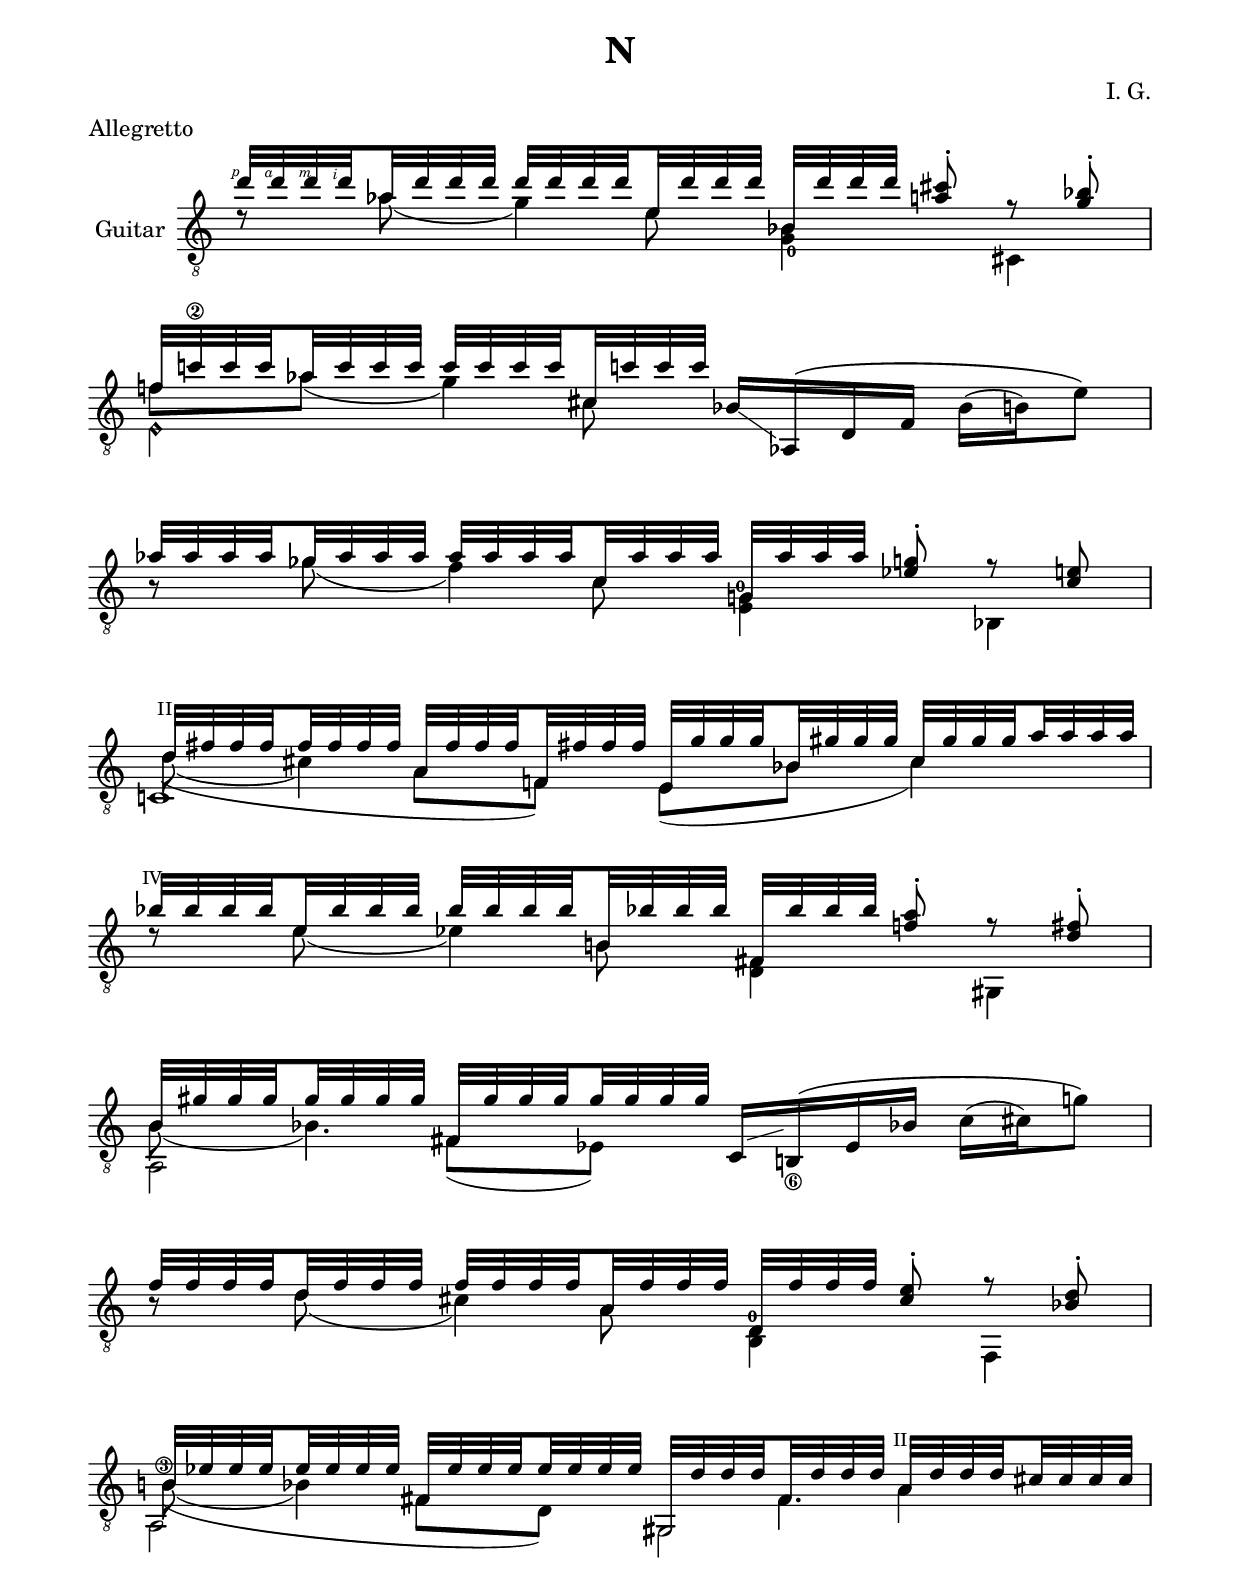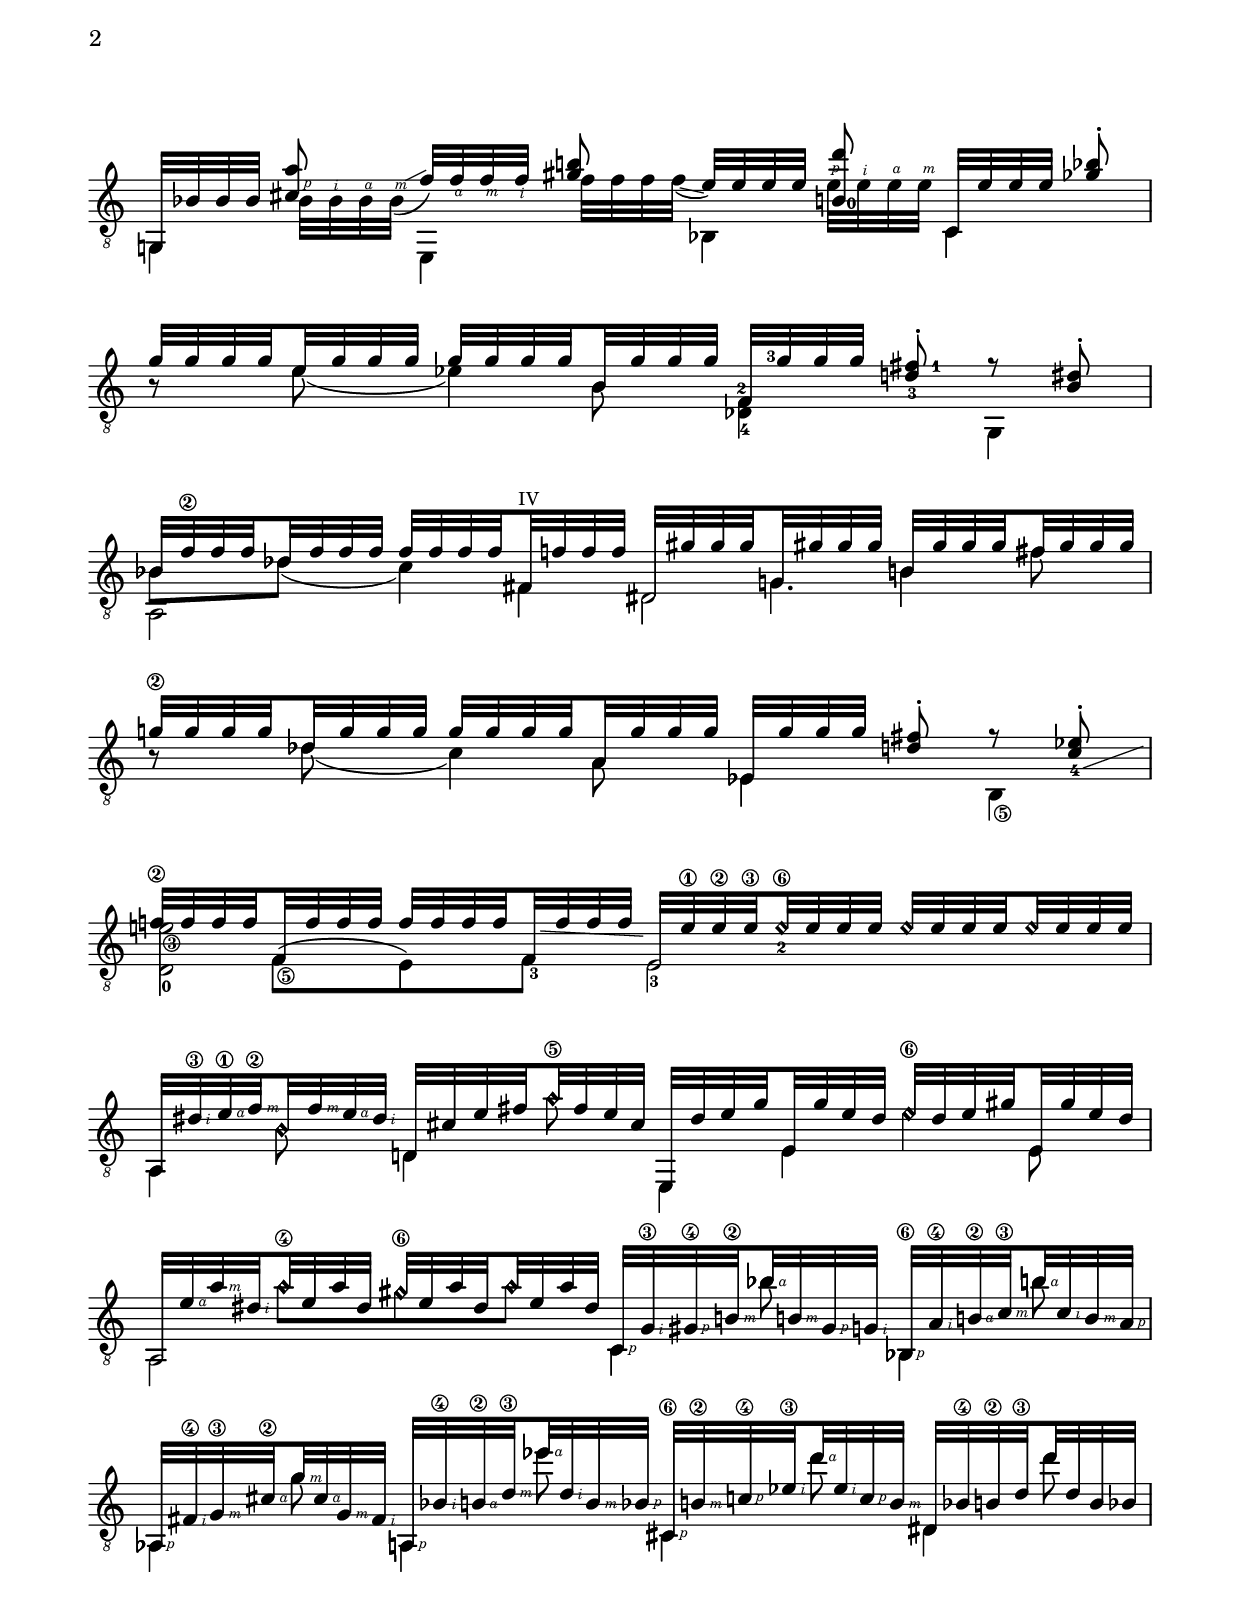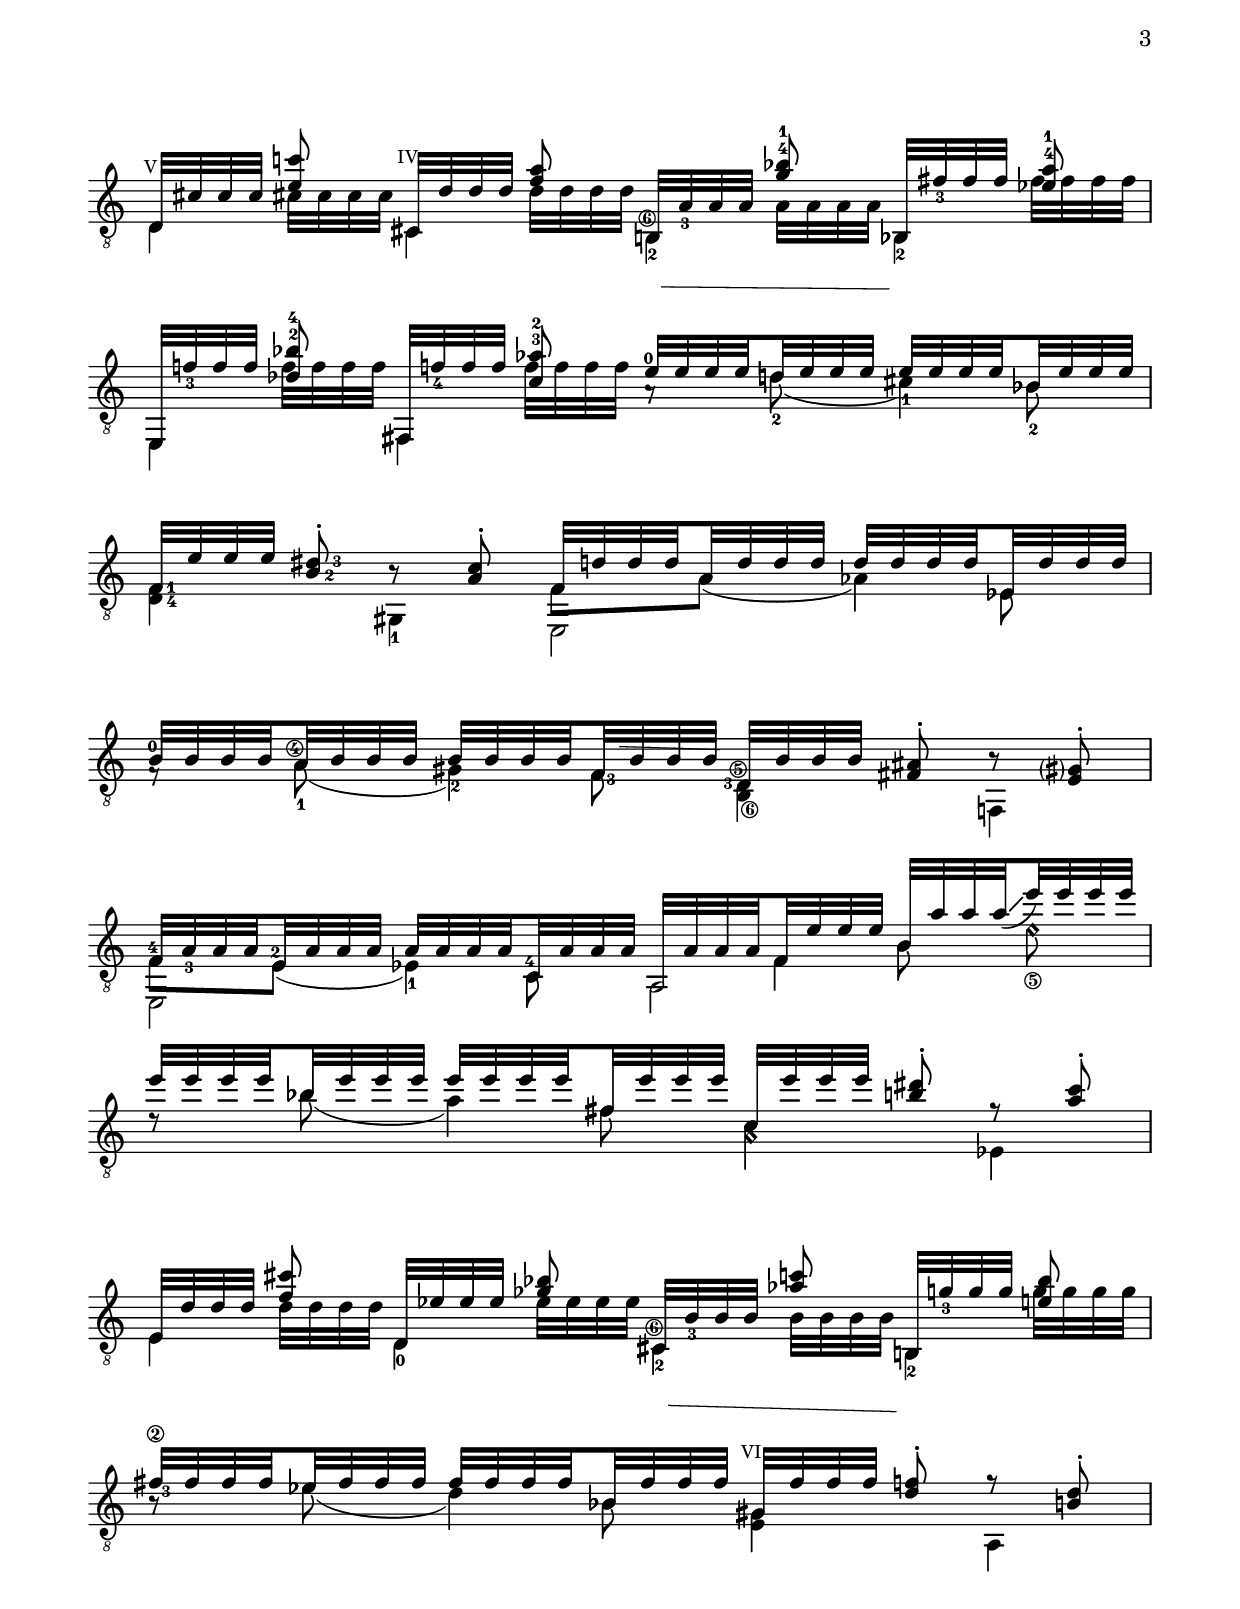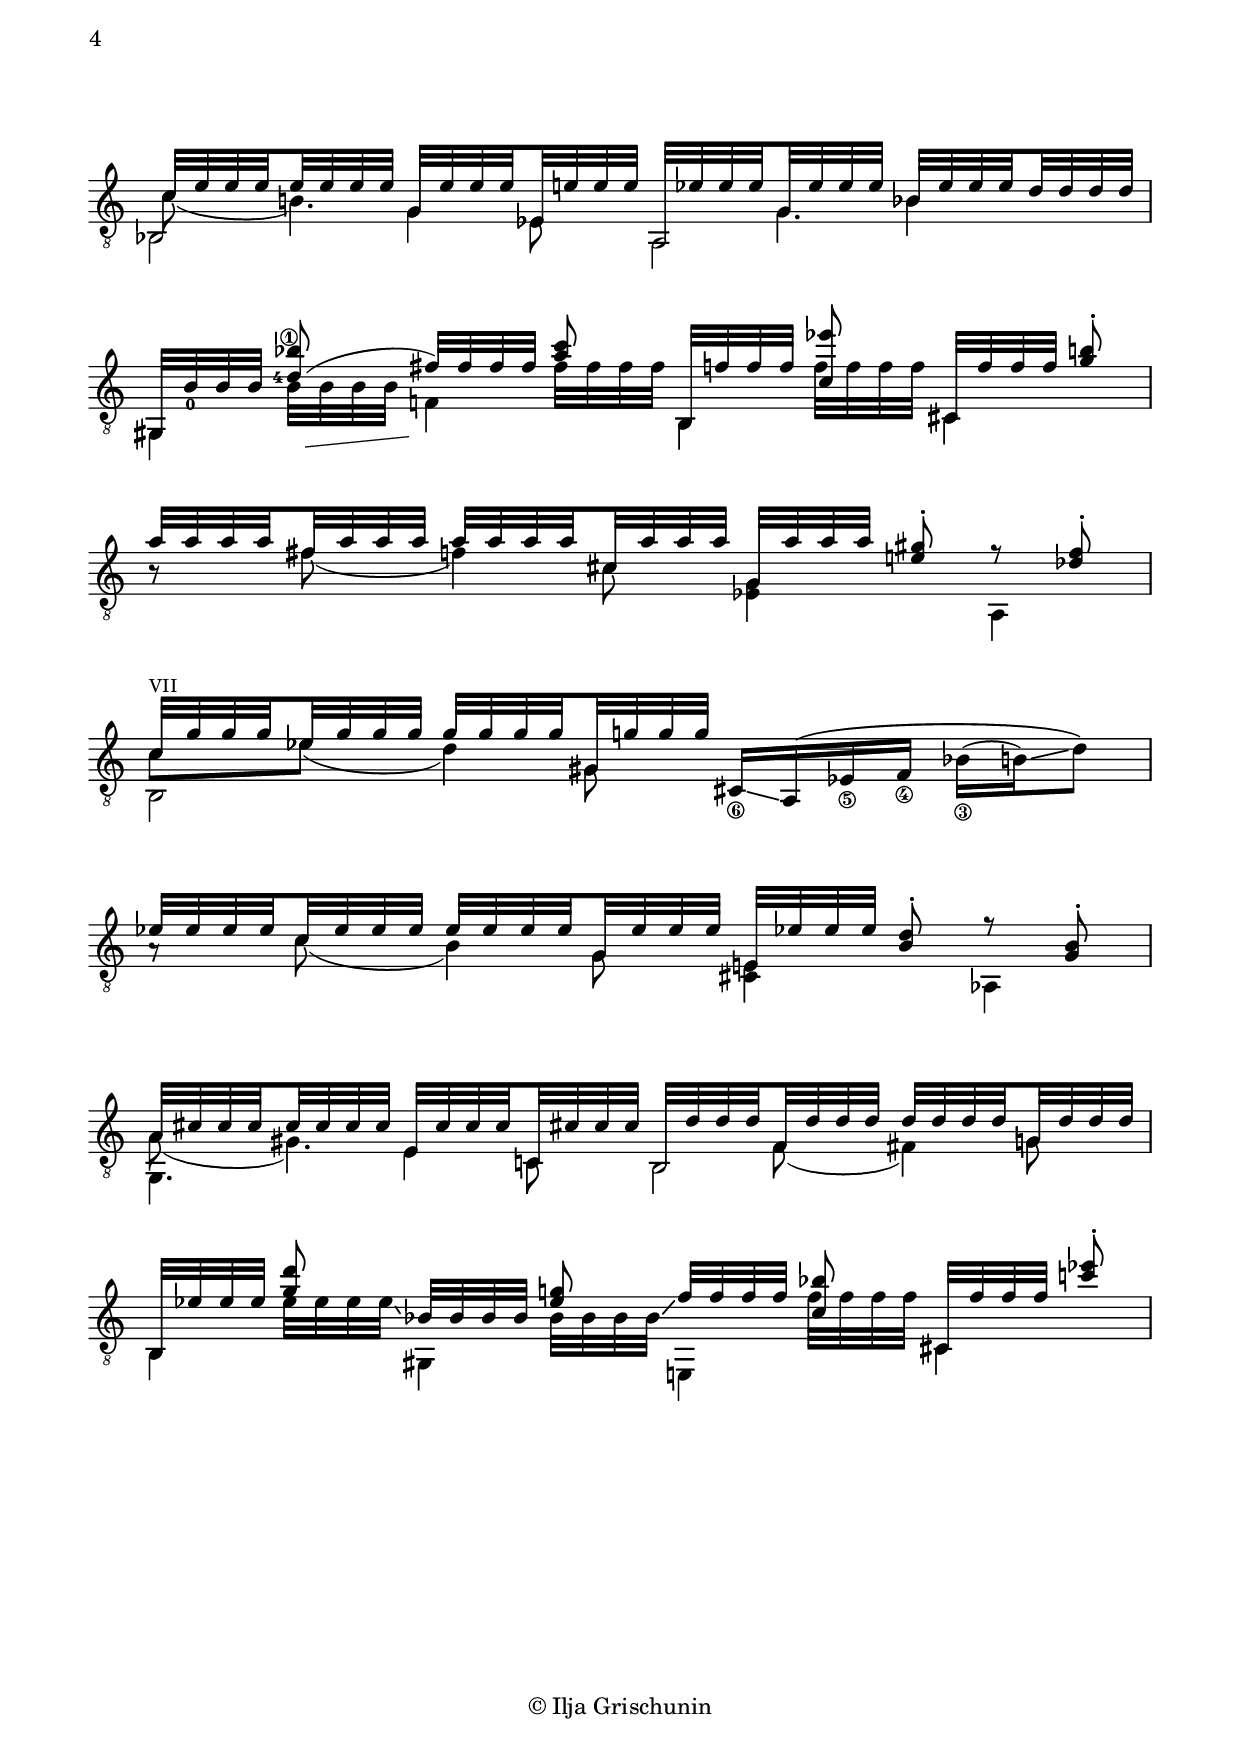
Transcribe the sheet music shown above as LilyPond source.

\version "2.19.15"

\language "deutsch"

\header {
  title = "N"
  meter = "Allegretto"
  composer = "I. G."
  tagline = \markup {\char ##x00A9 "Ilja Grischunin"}
}

\paper {
  #(set-paper-size "a4")
  top-markup-spacing.basic-distance = 5
  markup-system-spacing.basic-distance = 15
  top-system-spacing.basic-distance = 20
  system-system-spacing.basic-distance = 20
  score-system-spacing.basic-distance = 20
  last-bottom-spacing.basic-distance = 25

  %two-sided = ##t
  %inner-margin = 25
  %outer-margin = 15
  left-margin = 15
  right-margin = 15
}

\layout {
  \context {
    \Voice
    \override Glissando.thickness = #1.5
    \override Glissando.gap = #0.1
  }
  \context {
    \Score
    \remove "Bar_number_engraver"
  }
}
%%%%%%%%%%%%%%%%%%%%%%%%%%%%%%%%%%%%%%
#(define RH rightHandFinger)

xLV = #(define-music-function (parser location further) (number?) #{
  \once \override LaissezVibrerTie.X-extent = #'(0 . 0)
  \once \override LaissezVibrerTie.details.note-head-gap = #(/
                                                             further -2)
  \once \override LaissezVibrerTie.extra-offset = #(cons (/
                                                          further 2) 0)
         #})

stringNumberSpanner =
#(define-music-function (parser location StringNumber) (string?)
   #{
     \override TextSpanner.font-size = #-5
     \override TextSpanner.dash-fraction = #0.3
     \override TextSpanner.dash-period = #1.5
     \override TextSpanner.bound-details.right.arrow = ##t
     \override TextSpanner.arrow-width = #0.2
     \override TextSpanner.arrow-length = #0.7
     \override TextSpanner.bound-details.left.stencil-align-dir-y = #CENTER
     \override TextSpanner.bound-details.left.text = \markup { \circle \number #StringNumber }
   #})

stringNumSpan =
#(define-music-function (parser location StringNumber) (string?)
   #{
     \override TextSpanner.font-size = #-5
     \override TextSpanner.dash-fraction = #0.3
     \override TextSpanner.dash-period = #1.5
     %\override TextSpanner.bound-details.right.arrow = ##t
     %\override TextSpanner.arrow-width = #0.2
     %\override TextSpanner.arrow-length = #0.7
     \override TextSpanner.bound-details.left.stencil-align-dir-y = #CENTER
     \override TextSpanner.bound-details.left.text = \markup { \circle \number #StringNumber }
   #})

%%%%%%%%%%%%%%%%%%%%%%%%%%%%%%%%%%%%%%

global = {
  %\key d \major
  \time 4/4
  \override Staff.TimeSignature.stencil = ##f
}

ossia = \relative {
  \set Staff.fontSize = #-3
  \override Staff.StaffSymbol.staff-space = #(magstep -3)
  \override Staff.StaffSymbol.thickness = #(magstep -3)
  \global
  d''2~ d8 cis-. r b-. c!2 r
  \break
  as~ as8 g-. r e fis2 r
  \break
  b~ b8 a-. r fis-. as2 r
  \break
  f~ f8 e-. r d es2 d'4.( cis8)
  \break
  b4 f' e4. b'8 g2~ g8 fis-. r es-. f!2 as
  g2~ g8 fis-. r es-. f2 e R1 r2 b4 h g es' d2
  cis4 d a fis' f2 e~ e8 dis-. r c-. d2 h~ h8 b-. r g-. a2 r
  e'~ e8 dis-. r c-. d4 es h g' fis2~ fis8 f-. r d-.
  e2 es4.( d8) h4 fis' f4. h8 a2~ a8 gis-. r f-. g2 r
  es2~ es8 d-. r h-. cis2 r es4 b f'4. es'8
}

classicalGuitar = \relative {
  \global
  <<
    {
      \set subdivideBeams = ##t
      \set baseMoment = #(ly:make-moment 1/8)
      \set beatStructure = #'(2 2 2 2)
      \override StrokeFinger.extra-offset = #'(-2.3 . 0.8)
      d''32\RH #1 d\RH #4 d\RH #3 d\RH #2 as d d d d d d d e, d' d d
      b, d' d d <a cis>8-.\noBeam r <g b>-.
    }
    \\
    {
      d8\rest as'( g4)
      \once\override Fingering.extra-offset = #'(0.3 . 1)
      <g,_0 b>4 cis,
    }
    \\
    {
      \voiceTwo
      s4. e'8 s2
    }
  >>
  <<
    {
      f!32 c'!\2 c c as c c c c c c c cis, c'! c c
    }
    \\
    {
      f,8 as( g4)
    }
    \\
    {
      \voiceTwo
      s4. cis,8
    }
    \\
    {
      \voiceTwo
      e,4\harmonic s
    }
  >>
  b'16-\markup {
    \postscript #"1.2 2.2 moveto 3.6 -2.5 rlineto stroke"
  } as,\( d f b( h) e8\)
  <<
    {
      \set subdivideBeams = ##t
      \set baseMoment = #(ly:make-moment 1/8)
      \set beatStructure = #'(2 2 2 2)
      as32 as as as ges as as as as as as as c, as' as as
      g, as' as as <es g>8-.\noBeam r <c e>
    }
    \\
    {
      h8\rest ges'( f4)
      \once\override Fingering.extra-offset = #'(-0.5 . -3)
      <e, g!-0>4 b
    }
    \\
    {
      \voiceTwo
      s4. c'8 s2
    }
  >>
  <<
    {
      \override TextScript.font-size = -2
      \once\override TextScript.extra-offset = #'(-0.5 . -1.5)
      d32^"II" fis fis fis fis fis fis fis
      a, fis' fis fis f,! fis'! fis fis
      e, g' g g b, gis' gis gis cis, gis' gis gis a a a a
    }
    \\
    {
      d,8( cis4) s8
    }
    \\
    {
      \voiceTwo
      \hideNotes
      \shape #'((0.8 . 0.3) (0 . 0) (0 . 0) (0 . 0)) Slur
      d4(\unHideNotes a8 f) e( b' cis4)
    }
    \\
    {
      \voiceTwo
      c,!1
    }
  >>
  <<
    {
      \once\override TextScript.extra-offset = #'(-0.7 . -1.5)
      b''32^"IV" b b b e, b' b b b b b b h,! b'! b b
      fis, b' b b <f! a>8-.\noBeam r <d fis>-.
    }
    \\
    {
      d8\rest e( es4) <d, fis> gis,
    }
    \\
    {
      \voiceTwo
      s4. h'8 s2
    }
  >>
  <<
    {
      h32 gis' gis gis gis gis gis gis fis, gis' gis gis gis gis gis gis
    }
    \\
    {
      h,8( b4.)
    }
    \\
    {
      \voiceTwo
      s4 fis8( es)
    }
    \\
    {
      \voiceTwo
      a,2
    }
  >>
  c16-\markup {
    \postscript #"1.7 1.2 moveto 3.5 1 rlineto stroke"
  } h!_\6\( es b'! c( cis) g'8\)
  \break
  <<
    {
      \set subdivideBeams = ##t
      \set baseMoment = #(ly:make-moment 1/8)
      \set beatStructure = #'(2 2 2 2)
      f32 f f f d f f f f f f f a, f' f f
      d, f' f f <cis e>8-.\noBeam r <b d>-.
    }
    \\
    {
      h8\rest d( cis4)
      \once\override Fingering.extra-offset = #'(-0.3 . -4.2)
      <h, d-0> f
    }
    \\
    {
      \voiceTwo
      s4. a'8 s2
    }
  >>
  \mergeDifferentlyHeadedOn
  \mergeDifferentlyDottedOn
  <<
    {
      \override TextScript.font-size = -2
      h32 es es es es es es es fis, es' es es es es es es
      gis,, d'' d d fis, d' d d
      \once\override TextScript.extra-offset = #'(-0.5 . -1.5)
      a^"II" d d d cis cis cis cis
    }
    \\
    {
      \once\override StringNumber.extra-offset = #'(-0.5 . -1.5)
      h!8\3( b4) s8 s4 a
    }
    \\
    {
      \voiceTwo
      \hideNotes
      \shape #'((1 . 0.8) (0 . 0) (0 . 0) (0 . 0)) Slur
      h4(\unHideNotes fis8 d) s8 fis4.
    }
    \\
    {
      \voiceTwo
      a,2 gis
    }
  >>
  <<
    {
      s8 <cis' a'> s <gis' h!> s
      \once\override Fingering.extra-offset = #'(1.2 . 2.9)
      <h,!_0 d'>
    }
    \\
    {
      \voiceOne
      g,32[ b' b b]
      \voiceTwo
      \override StrokeFinger.extra-offset = #'(-1.3 . 1.5)
      b\RH #1 b\RH #2 b\RH #4
      \once\override Slur.positions = #'(0 . 1)
      b\RH #3 (-\markup {
        \postscript #"1.5 4.5 moveto 2 1 rlineto stroke"
      }
      \voiceOne
      \override StrokeFinger.extra-offset = #'(-1.3 . -1.2)
      f')[ f\RH #4 f\RH #3 f\RH #2 ]
      \voiceTwo
      f f f f(-\markup {
        \postscript #"0.8 3.8 moveto 2.3 -0.5 rlineto stroke"
      }
      \voiceOne
      e)[ e e e]
      \voiceTwo
      \override StrokeFinger.extra-offset = #'(-1.3 . 1.5)
      e\RH #1 e\RH #2 e\RH #4 e\RH #3
    }
    \\
    {
      \voiceTwo
      g,,!4 e b'
    }
  >>
  <<
    {
      c32 e' e e <ges b>8-.\noBeam
    }
    \\
    {
      c,,4
    }
  >>
  <<
    {
      \override Fingering.staff-padding = #'()
      g''32 g g g e g g g g g g g h, g' g g
      \once\override Fingering.extra-offset = #'(-0.3 . 3)
      f,_2
      \once\override Fingering.extra-offset = #'(-1.3 . -4.2)
      g'-3 g g
      \set fingeringOrientations = #'(down right)
      <d!-3 fis-1>8-.\noBeam r <h dis>-.
    }
    \\
    {
      h8\rest e( es4) <des,_4 f> g,
    }
    \\
    {
      \voiceTwo
      s4. h'8 s2
    }
  >>
  <<
    {
      b32 f'\2 f f des f f f f f f f fis,^"IV" f'! f f
      dis, gis' gis gis g,! gis'! gis gis h, gis' gis gis fis gis gis gis
    }
    \\
    {
      s2. s8 fis
    }
    \\
    {
      \voiceTwo
      b,8 des( c4) s h
    }
    \\
    {
      \voiceTwo
      s4. fis4 g4.
    }
    \\
    {
      \voiceTwo
      a,2 dis
    }
  >>
  <<
    {
      g'!32\2 g g g des g g g g g g g a, g' g g
      es, g' g g <d fis>8-.\noBeam r <c-4 es>-.-\markup {
        \postscript #"1.5 -3.5 moveto 5.8 2.1 rlineto stroke"
      }
    }
    \\
    {
      h8\rest des( c4) es,
      \once\override StringNumber.extra-offset = #'(0.7 . 2)
      h_\5
    }
    \\
    {
      \voiceTwo
      s4. a'8 s2
    }
  >>
  <<
    {
      f'!32\2 f f f f, f' f f f f f f f, f' f f
      e, e'\1 e\2 e\3 e\harmonic\6_2 e e e e\harmonic e e e e\harmonic e e e
    }
    \\
    {
      s8
      \once\override StringNumber.extra-offset = #'(0.7 . 3)
      f,^(_\5 e)
      \override Fingering.extra-offset = #'(0.5 . 3)
      f-3-\markup {
        \postscript #"1.8 3.8 moveto 9.9 -0.5 rlineto stroke"
      }
    }
    \\
    {
      \voiceTwo
      \once\override NoteColumn.force-hshift = #0.2
      \once\override StringNumber.extra-offset = #'(0.5 . -3.3)
      <d_0 e'!\3>2 e2-3
    }
  >>
  <<
    {
      a,32 dis'\3\RH #2 e\1\RH #4 f\2\RH #3 h,\harmonic f'\RH #3 e\RH #4 dis\RH #2 d,! cis' e fis a\harmonic\5 fis e cis
      e,, dis'' e g e, g' e dis e\harmonic\6 dis e gis e, gis' e dis
      a, e''\RH #4 a\RH #3 dis,\RH #2 a'\harmonic\4 e a dis, gis\harmonic\6 e a dis, a'\harmonic e a dis,
    }
    \\
    {
      s8 h\harmonic s a'\harmonic s e,4 e8
      s a'\harmonic gis\harmonic a\harmonic
    }
    \\
    {
      \voiceTwo
      a,,4 d e, e''\harmonic a,,2
    }
  >>
  <<
    {
      \override Fingering.staff-padding = #'()
      c32\RH #1 g'\3\RH #2 gis\4\RH #1 h!\2\RH #3 b'\RH #4 h,!\RH #3 gis\RH #1 g\RH #2 b,\6\RH #1 a'\4\RH #2 h!\2\RH #4 c\3\RH#3 h'\RH #4 c,\RH #2 h\RH #3 a\RH #1
      as,\RH #1 fis'\4\RH #2 g\3\RH #3 cis\2\RH #4 g'\RH #3 cis,\RH #4 g\RH #3 fis\RH #2 a,\RH #1 b'\4\RH #2 h\2\RH #4 d\3\RH #3 es'\RH #4 d,\RH #2 h\RH #3 b\RH #1
      cis,\6\RH #1 h'\2\RH #3 c!\4\RH #1 es\3\RH #2 d'\RH #4 es,\RH #2 c\RH #1 h\RH #3 dis, b'\4 h\2 d\3 d' d, h b
      %d, b' h es cis' es, h b cis, h'\2 c!\4 es\3 d' es, c h
    }
    \\
    {
      s8 b' s h s g s es' s d s d
      %cis s d s a s fis' s f!
    }
    \\
    {
      \voiceTwo
      c,,4 b as a cis dis
      %d cis h b e
    }
  >>
  <<
    {
      s8 <e' c'!> s <f a> s
      \set fingeringOrientations = #'(up)
      <g-4 b-1> s <es-4 a-1> s <des-2 b'-4> s <c-3 as'-2>
    }
    \\
    {
      \override TextScript.font-size = -2
      \override Fingering.staff-padding = #'()
      \voiceOne
      \once\override TextScript.extra-offset = #'(-0.5 . -1.5)
      d,32[^"V" cis' cis cis]
      \voiceTwo
      cis! cis cis cis
      \voiceOne
      \once\override TextScript.extra-offset = #'(-0.8 . -1.5)
      cis,[^"IV" d' d d]
      \voiceTwo
      d d d d
      \voiceOne
      \once\override StringNumber.extra-offset = #'(-0.5 . -6)
      h,[^\6_2-\markup {
        \postscript #"1.5 -10.8 moveto 22 -0.2 rlineto stroke"
      } a'_3 a a]
      \voiceTwo
      a a a a
      \voiceOne
      b,[_2 fis''_3 fis fis]
      \voiceTwo
      fis fis fis fis
      \voiceOne
      e,,[ f''!_3 f f]
      \voiceTwo
      f f f f
      \voiceOne
      fis,,[ f''!_4 f f]
      \voiceTwo
      f f f f
    }
    \\
    {
      \voiceTwo
      d,4 cis h! b e, fis!
    }
  >>
  <<
    {
      \set subdivideBeams = ##t
      \set baseMoment = #(ly:make-moment 1/8)
      \set beatStructure = #'(2 2 2 2)
      \once\override Fingering.extra-offset = #'(-0.3 . -3.3)
      e''32-0 e e e d e e e e e e e b e e e
      f, e' e e
      \set fingeringOrientations = #'(right)
      <h-2 dis-3>8-.\noBeam h\rest <a c>-.
      %\unset fingeringOrientations
    }
    \\
    {
      a8\rest d(-2 cis4_1)
      \set fingeringOrientations = #'(right)
      <d,-4 f-1>
      %\unset fingeringOrientations
      gis,_1
    }
    \\
    {
      \voiceTwo
      s4. b'8-2 s2
    }
  >>
  <<
    {
      f32 d' d d a d d d d d d d es, d' d d
    }
    \\
    {
      f,8 a( as4)
    }
    \\
    {
      \voiceTwo
      s4. es8
    }
    \\
    {
      \voiceTwo
      e,2
    }
  >>
  \break
  <<
    {
      \once\override Fingering.extra-offset = #'(-0.3 . -3.5)
      h''32-0 h h h a h h h h h h h f h h h
      \once\override StringNumber.extra-offset = #'(-0.5 . -6)
      \once\override Fingering.extra-offset = #'(-1.5 . 1.8)
      d,\5_3 h' h h <fis ais>8-.\noBeam h\rest <e, gis?>-.
    }
    \\
    {
      f8\rest
      \once\override StringNumber.extra-offset = #'(-0.6 . -2.3)
      a(\4_1 gis4_2)
      \once\override StringNumber.extra-offset = #'(0.6 . 2.5)
      <h,_\6 d> f!
    }
    \\
    {
      \voiceTwo
      s4.
      \once\override Fingering.extra-offset = #'(1.3 . 3.2)
      f'8_3-\markup {
        \postscript #"2.7 3.8 moveto 9.7 -0.3 rlineto stroke"
      } s2
    }
  >>
  <<
    {
      \once\override Fingering.extra-offset =#'(-0.3 . -4.3)
      f32-4 a_3 a a
      \once\override Fingering.extra-offset =#'(-0.3 . -4.7)
      e-2 a a a a a a a
      \once\override Fingering.extra-offset =#'(-0.3 . -5.6)
      c,-4 a' a a
    }
    \\
    {
      f8 e( es4_1)
    }
    \\
    {
      \voiceTwo
      s4. c8
    }
    \\
    {
      \voiceTwo
      e,2
    }
  >>
  <<
    {
      a32 a' a a f e' e e h a' a a_(\glissando e') e e e
    }
    \\
    {
      s8 f,,4 e'8_\5\harmonic
    }
    \\
    {
      \voiceTwo
      s4 h8 s
    }
    \\
    {
      \voiceTwo
      a,2
    }
  >>
  <<
    {
      e'''32 e e e b e e e e e e e fis, e' e e
      c, e' e e <h dis>8-.\noBeam r <a c>-.
    }
    \\
    {
      d,8\rest b'( a4) <a,\harmonic c>4 es
    }
    \\
    {
      \voiceTwo
      s4. fis'8 s2
    }
  >>
  <<
    {
      s8 <f cis'> s <ges b> s <as c> s <e b'>
    }
    \\
    {
      \override TextScript.font-size = -2
      \override Fingering.staff-padding = #'()
      \voiceOne
      e,32[ d' d d]
      \voiceTwo
      d d d d
      \voiceOne
      \once\override TextScript.extra-offset = #'(-0.8 . -1.5)
      d,[_0 es' es es]
      \voiceTwo
      es es es es
      \voiceOne
      \once\override StringNumber.extra-offset = #'(-0.5 . -6)
      cis,[^\6_2-\markup {
        \postscript #"1.5 -11 moveto 22 -0.6 rlineto stroke"
      }
      h'_3 h h]
      \voiceTwo
      h h h h
      \voiceOne
      h,![_2 g''_3 g g]
      \voiceTwo
      g g g g
    }
    \\
    {
      \voiceTwo
      e,4 d cis h
    }
  >>
  <<
    {
      \once\override Fingering.extra-offset = #'(1 . 0.8)
      fis''32\2_3 fis fis fis es fis fis fis fis fis fis fis b, fis' fis fis
      \once\override TextScript.extra-offset = #'(-1 . -1.5)
      gis,^"VI" fis' fis fis <d f>8-.\noBeam r <h d>-.
    }
    \\
    {
      h8\rest es( d4) <e, gis> a,
    }
    \\
    {
      \voiceTwo
      s4. b'8 s2
    }
  >>
  <<
    {
      c32 e e e e e e e g, e' e e es, e'! e e
      a,, es'' es es g, es' es es b es es es d d d d
    }
    \\
    {
      c8( h!4.) s4 b
    }
    \\
    {
      \voiceTwo
      s4 g
    }
    \\
    {
      \voiceTwo
      \hideNotes c4\unHideNotes s8 es, s8 g4.
    }
    \\
    {
      \voiceTwo
      b,2 a
    }
  >>
  <<
    {
      s8
      \set fingeringOrientations = #'(left)
      \once\override StringNumber.extra-offset = #'(-0.5 . -3)
      <d'-4 b'\1>-\markup {
        \postscript #"1.7 -8.3 moveto 10 1 rlineto stroke"
      } s <a' c> s <c, es'>
    }
    \\
    {
      \voiceOne
      gis,32[ h'_0 h h]
      \voiceTwo
      \shape #'((1.3 . 0.2) (1 . 0) (-1 . 0) (0 . -0.5)) Slur
      h^( h h h
      \voiceOne
      fis')[ fis fis fis]
      \voiceTwo
      fis fis fis fis
      \voiceOne
      h,,[ f'' f f]
      \voiceTwo
      f f f f
    }
    \\
    {
      \voiceTwo
      gis,,!4 f'! h,
    }
  >>
  <<
    {
      cis32 f' f f <g h>8-.\noBeam
    }
    \\
    {
      cis,,4
    }
  >>
  <<
    {
      a''32 a a a fis a a a a a a a cis, a' a a
      g, a' a a <e! gis>8-.\noBeam r <des f>-.
    }
    \\
    {
      h8\rest fis'( f4) <es, g> a,
    }
    \\
    {
      \voiceTwo
      s4. cis'8 s2
    }
  >>
  <<
    {
      c32^"VII" g' g g es g g g g g g g gis, g'! g g
    }
    \\
    %{
      s2
    %}
    %\\
    {
      \voiceTwo
      c,8 es( d4)
    }
    \\
    {
      \voiceTwo
      s4. gis,8
    }
    \\
    {
      \voiceTwo
      h,2
    }
  >>
  cis16_\6\glissando a\( es'_\5 f_\4 b(_\3 h)\glissando d8\)
  \break
  <<
    {
      \set subdivideBeams = ##t
      \set baseMoment = #(ly:make-moment 1/8)
      \set beatStructure = #'(2 2 2 2)
      es32 es es es c es es es es es es es g, es' es es
      e,! es'! es es <h d>8-.\noBeam r <g h>-.
    }
    \\
    {
      a8\rest c( h4) <cis, e> as
    }
    \\
    {
      \voiceTwo
      s4. g'8 s2
    }
  >>
  <<
    {
      a32 cis cis cis cis cis cis cis e, cis' cis cis c,! cis'! cis cis
    }
    \\
    {
      a8( gis4.)
    }
    \\
    {
      \voiceTwo
      s4 e
    }
    \\
    {
      \voiceTwo
      g,4. c8
    }
  >>
  <<
    {
      h32 d' d d f, d' d d d d d d g, d' d d
    }
    \\
    {
      s8 f,( fis4)
    }
    \\
    {
      \voiceTwo
      s4. g8
    }
    \\
    {
      \voiceTwo
      h,2
    }
  >>
  <<
    {
      s8 <g'' d'> s <es g!> s <c b'>
    }
    \\
    {
      \voiceOne
      h,32[ es' es es]
      \voiceTwo
      es es es es\glissando
      \voiceOne
      b[ b b b]
      \voiceTwo
      b b b b\glissando
      \voiceOne
      f'[ f f f]
      \voiceTwo
      f f f f
    }
    \\
    {
      \voiceTwo
      h,,4 gis e!
    }
  >>
  <<
    {
      cis'32 f' f f <c'! es>8-.\noBeam
    }
    \\
    {
      cis,,4
    }
  >>
}

%%%%%%%%%%%%%%%%%%%%%%%%%%%%%%%%%%%%%%
\score {
  \new StaffGroup<<

    %\new Staff \ossia

    \new Staff \with {
      instrumentName = "Guitar"
    }
    {
      \clef "treble_8" \classicalGuitar
    }

  >>
}
